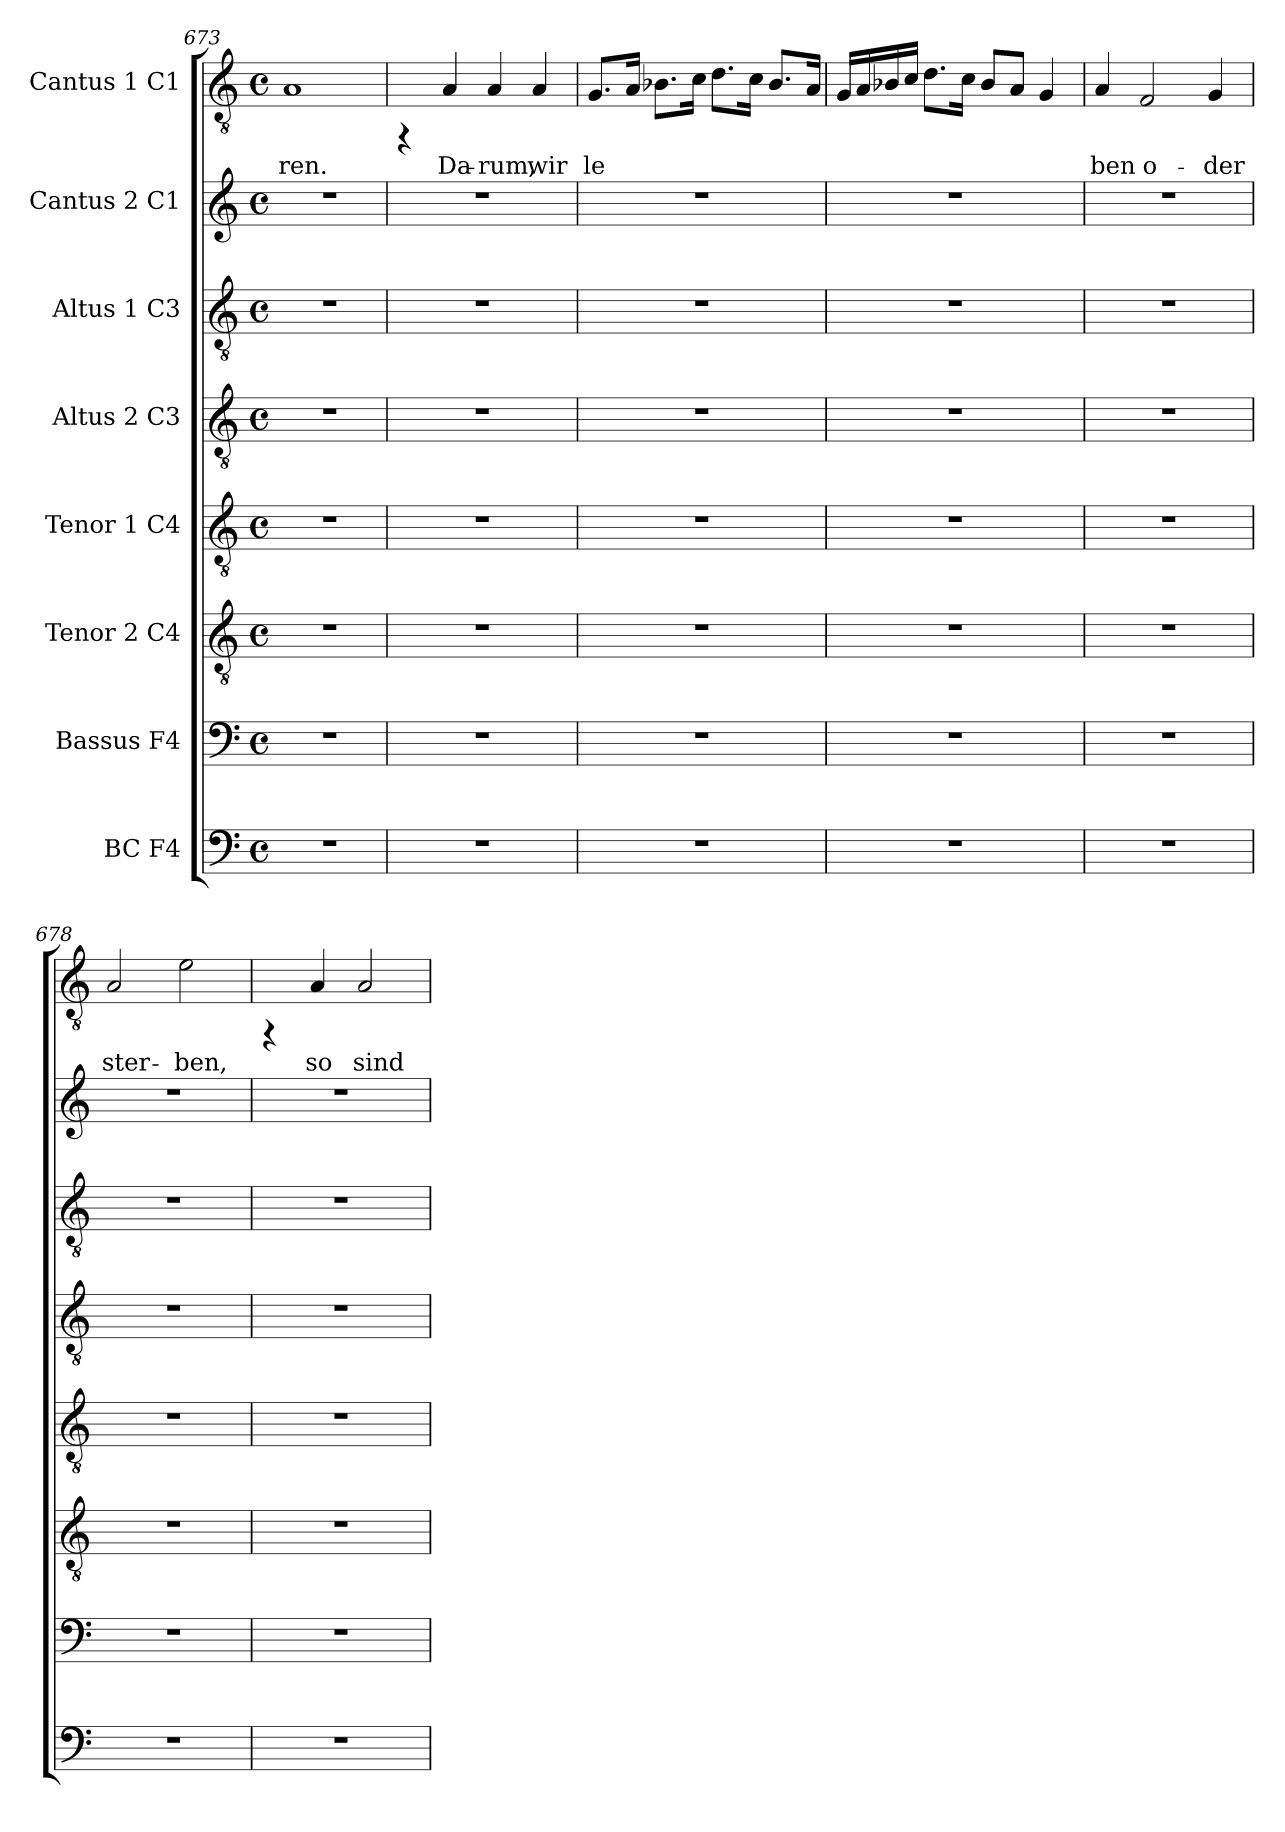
**kern	**kern	**kern	**kern	**kern	**kern	**kern	**kern	**text
*part8	*part7	*part6	*part5	*part4	*part3	*part2	*part1	*part1
*staff8	*staff7	*staff6	*staff5	*staff4	*staff3	*staff2	*staff1	*staff1
*I"BC  F4	*I"Bassus  F4	*I"Tenor 2  C4	*I"Tenor 1  C4	*I"Altus 2  C3	*I"Altus 1  C3	*I"Cantus 2  C1	*I"Cantus 1  C1	*
*clefF4	*clefF4	*clefGv2	*clefGv2	*clefGv2	*clefGv2	*clefG2	*clefGv2	*
*k[]	*k[]	*k[]	*k[]	*k[]	*k[]	*k[]	*k[]	*
*C:	*C:	*C:	*C:	*C:	*C:	*C:	*C:	*
*M4/4	*M4/4	*M4/4	*M4/4	*M4/4	*M4/4	*M4/4	*M4/4	*
*met(c)	*met(c)	*met(c)	*met(c)	*met(c)	*met(c)	*met(c)	*met(c)	*
=673	=673	=673	=673	=673	=673	=673	=673	=673
!	!	!	!	!	!	!	!	!LO:LY:b:cj
1r	1r	1r	1r	1r	1r	1r	1A	-ren.
!!LO:LB:g=z
=674	=674	=674	=674	=674	=674	=674	=674	=674
1r	1r	1r	1r	1r	1r	1r	4rFF	.
!	!	!	!	!	!	!	!	!LO:LY:b:cj
.	.	.	.	.	.	.	4A/	Da-
!	!	!	!	!	!	!	!	!LO:LY:b:cj
.	.	.	.	.	.	.	4A/	-rum,
!	!	!	!	!	!	!	!	!LO:LY:b:cj
.	.	.	.	.	.	.	4A/	wir
=675	=675	=675	=675	=675	=675	=675	=675	=675
!	!	!	!	!	!	!	!	!LO:LY:b:cj
1r	1r	1r	1r	1r	1r	1r	8.G/L	le-
!	!	!	!	!	!	!	!	!LO:LY:b:cj
.	.	.	.	.	.	.	16A/J	--
!	!	!	!	!	!	!	!	!LO:LY:b:cj
.	.	.	.	.	.	.	8.B-X\L	--
!	!	!	!	!	!	!	!	!LO:LY:b:cj
.	.	.	.	.	.	.	16c\J	--
!	!	!	!	!	!	!	!	!LO:LY:b:cj
.	.	.	.	.	.	.	8.d\L	--
!	!	!	!	!	!	!	!	!LO:LY:b:cj
.	.	.	.	.	.	.	16c\J	--
!	!	!	!	!	!	!	!	!LO:LY:b:cj
.	.	.	.	.	.	.	8.B-/L	--
!	!	!	!	!	!	!	!	!LO:LY:b:cj
.	.	.	.	.	.	.	16A/J	--
=676	=676	=676	=676	=676	=676	=676	=676	=676
!	!	!	!	!	!	!	!	!LO:LY:b:cj
1r	1r	1r	1r	1r	1r	1r	16G/L	--
!	!	!	!	!	!	!	!	!LO:LY:b:cj
.	.	.	.	.	.	.	16A/	--
!	!	!	!	!	!	!	!	!LO:LY:b:cj
.	.	.	.	.	.	.	16B-X/	--
!	!	!	!	!	!	!	!	!LO:LY:b:cj
.	.	.	.	.	.	.	16c/J	--
!	!	!	!	!	!	!	!	!LO:LY:b:cj
.	.	.	.	.	.	.	8.d\L	--
!	!	!	!	!	!	!	!	!LO:LY:b:cj
.	.	.	.	.	.	.	16c\J	--
!	!	!	!	!	!	!	!	!LO:LY:b:cj
.	.	.	.	.	.	.	8B-/L	--
!	!	!	!	!	!	!	!	!LO:LY:b:cj
.	.	.	.	.	.	.	8A/J	--
!	!	!	!	!	!	!	!	!LO:LY:b:cj
.	.	.	.	.	.	.	4G/	--
=677	=677	=677	=677	=677	=677	=677	=677	=677
!	!	!	!	!	!	!	!	!LO:LY:b:cj
1r	1r	1r	1r	1r	1r	1r	4A/	-ben
!	!	!	!	!	!	!	!	!LO:LY:b:cj
.	.	.	.	.	.	.	2F/	o-
!	!	!	!	!	!	!	!	!LO:LY:b:cj
.	.	.	.	.	.	.	4G/	-der
=678	=678	=678	=678	=678	=678	=678	=678	=678
!	!	!	!	!	!	!	!	!LO:LY:b:cj
1r	1r	1r	1r	1r	1r	1r	2A/	ster-
!	!	!	!	!	!	!	!	!LO:LY:b:cj
.	.	.	.	.	.	.	2e\	-ben,
=679	=679	=679	=679	=679	=679	=679	=679	=679
1r	1r	1r	1r	1r	1r	1r	4rFF	.
!	!	!	!	!	!	!	!	!LO:LY:b:cj
.	.	.	.	.	.	.	4A/	so
!	!	!	!	!	!	!	!	!LO:LY:b:cj
.	.	.	.	.	.	.	2A/	sind
=	=	=	=	=	=	=	=	=
*-	*-	*-	*-	*-	*-	*-	*-	*-
